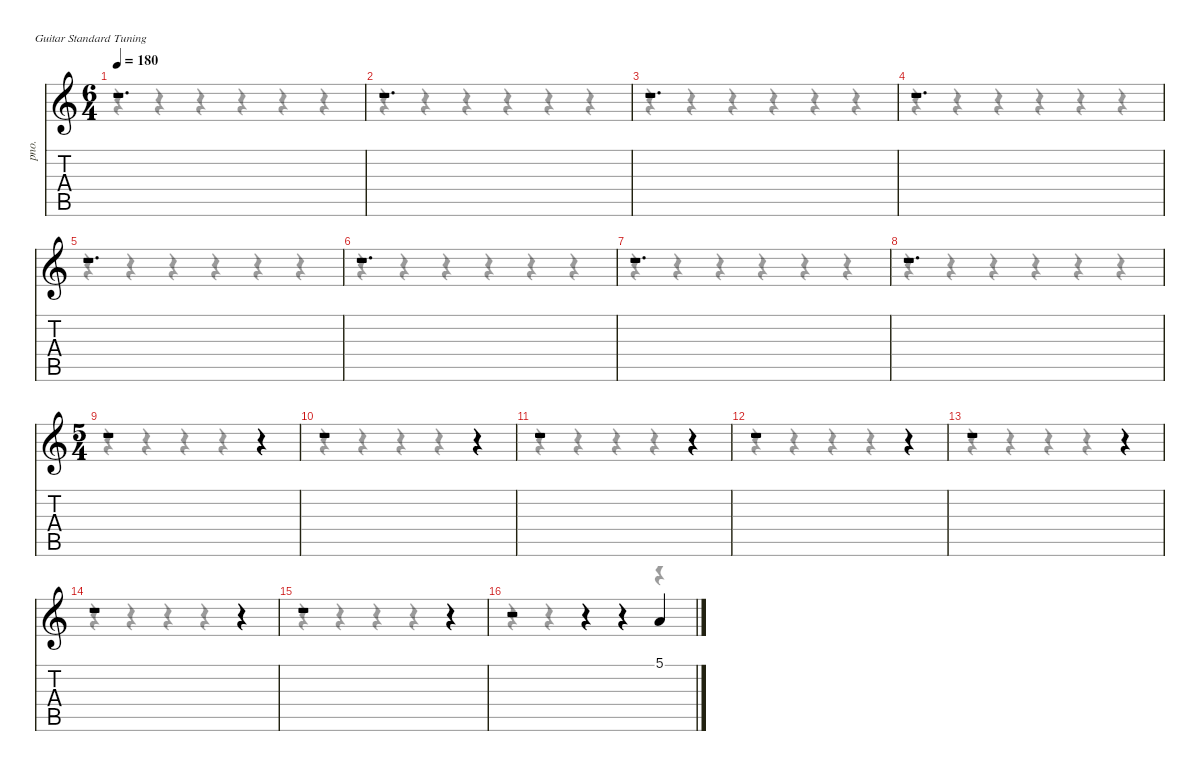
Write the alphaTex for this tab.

\defaultSystemsLayout 4
\hideDynamics
\bracketExtendMode nobrackets
\otherSystemsTrackNameOrientation horizontal
\track ("Track 2" "pno.") {instrument brightacousticpiano}
\staff {score tabs}
\tuning (E4 B3 G3 D3 A2 E2)
\voice
\ts (6 4)
\tempo 180
\clef g2
\ks c
r.1{d dy f} |
r.1{d} |
r.1{d} |
r.1{d} |
r.1{d} |
r.1{d} |
r.1{d} |
r.1{d} |
\ts (5 4)
\beaming (8 4 2 2 2)
r.1 r.4 |
r.1 r.4 |
r.1 r.4 |
r.1 r.4 |
r.1 r.4 |
r.1 r.4 |
r.1 r.4 |
r.2 r.4 r.4 5.1.4
\voice
\clef g2
\ottava regular
\simile none
\ks c
r.4{dy mf} r.4 r.4 r.4 r.4 r.4 |
r.4 r.4 r.4 r.4 r.4 r.4 |
r.4 r.4 r.4 r.4 r.4 r.4 |
r.4 r.4 r.4 r.4 r.4 r.4 |
r.4 r.4 r.4 r.4 r.4 r.4 |
r.4 r.4 r.4 r.4 r.4 r.4 |
r.4 r.4 r.4 r.4 r.4 r.4 |
r.4 r.4 r.4 r.4 r.4 r.4 |
r.4 r.4 r.4 r.4 r.4 |
r.4 r.4 r.4 r.4 r.4 |
r.4 r.4 r.4 r.4 r.4 |
r.4 r.4 r.4 r.4 r.4 |
r.4 r.4 r.4 r.4 r.4 |
r.4 r.4 r.4 r.4 r.4 |
r.4 r.4 r.4 r.4 r.4 |
r.4 r.4 r.4 r.4 r.4
